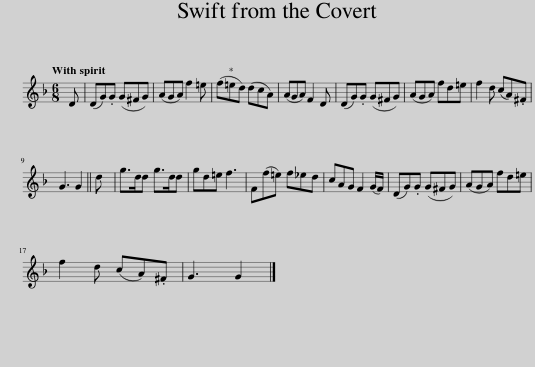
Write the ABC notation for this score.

X:1
L:1/8
Q:1/4=120
M:6/8
I:linebreak $
K:F
V:1 treble
V:1
 D | (DG).G (G^FG) | (AGA) f2 =e | (f=ed) (dcA) | (AGA) F2 D | %5
 (DG).G (G^FG) | (AGA) fd=e | f2 d (cA).^F |$ G3 G2 || d | %10
 g>dd g>dd | gd=e f3 | F(f=e) f_ed | cAG F2 (G/F/) | (DG).G (G^FG) | %15
 (AGA) fd=e |$ f2 d (cA).^F | G3 G2 |] %18
